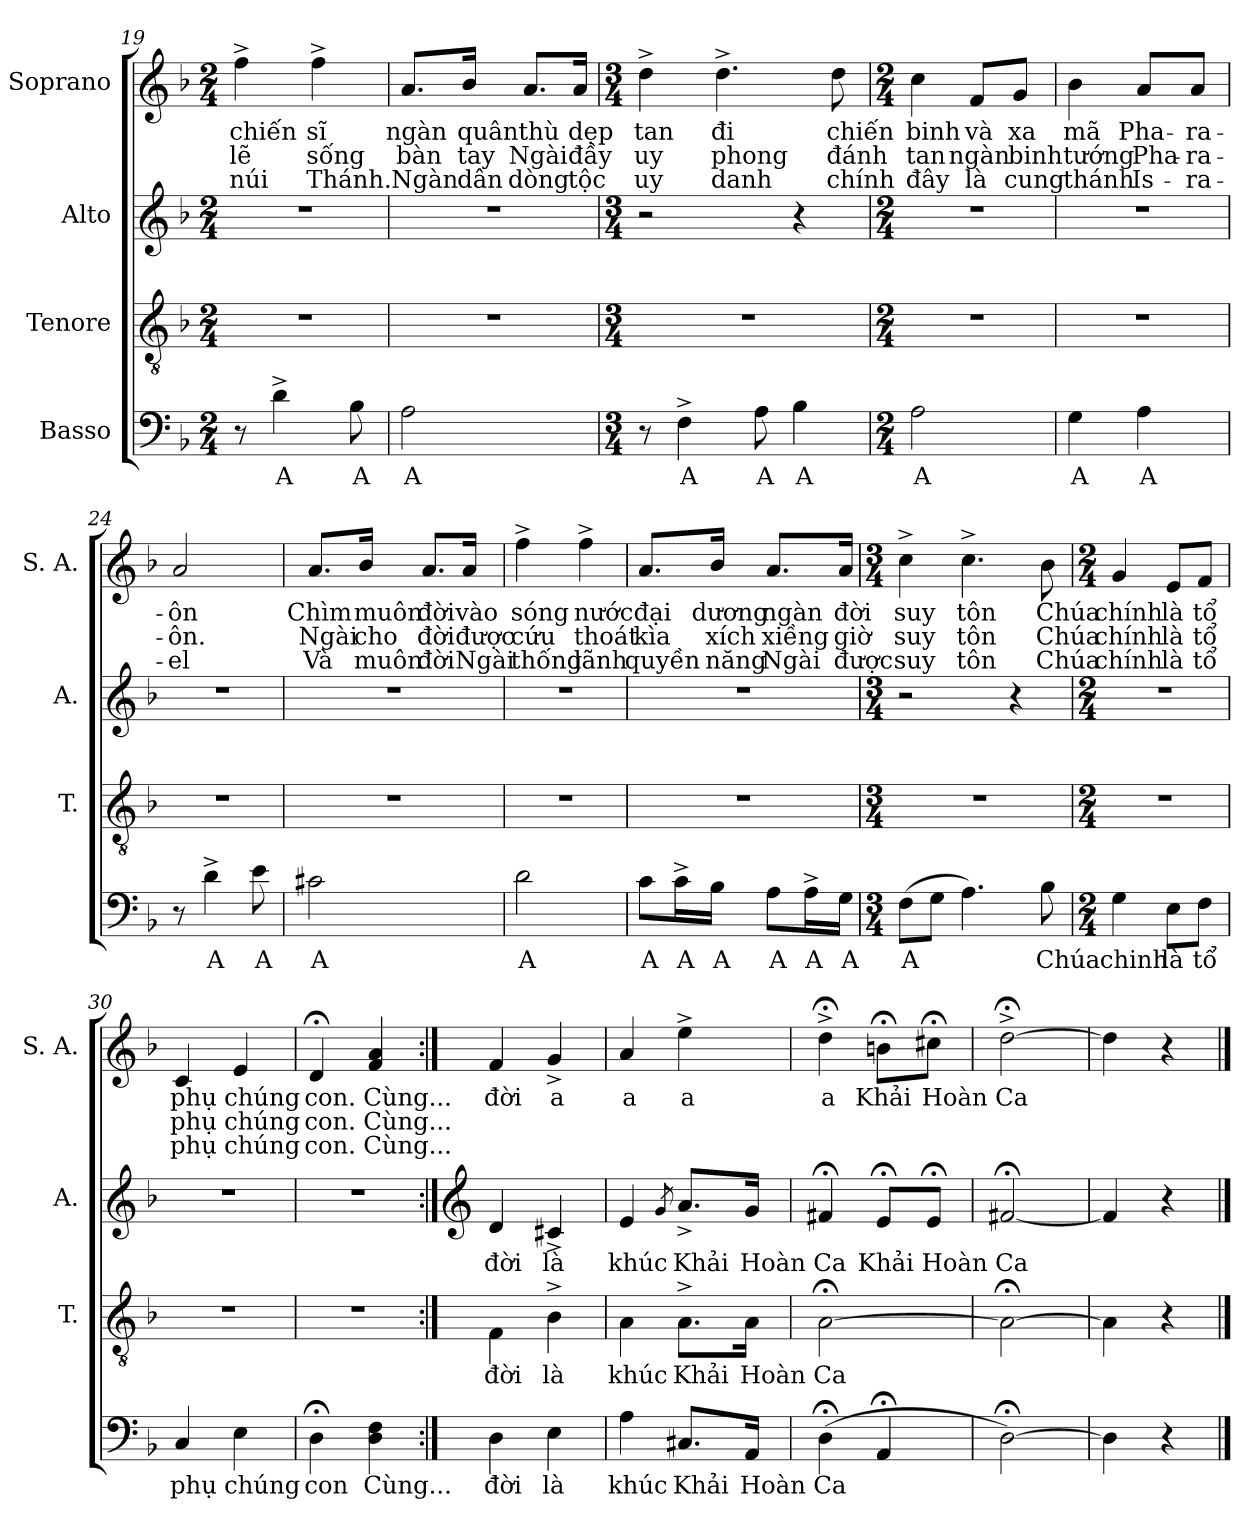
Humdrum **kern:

**kern	**text	**kern	**text	**kern	**text	**kern	**text	**text	**text
*part4	*part4	*part3	*part3	*part2	*part2	*part1	*part1	*part1	*part1
*staff4	*staff4	*staff3	*staff3	*staff2	*staff2	*staff1	*staff1	*staff1	*staff1
*I"Basso	*	*I"Tenore	*	*I"Alto	*	*I"Soprano	*	*	*
*	*	*I'T.	*	*I'A.	*	*I'S. A.	*	*	*
*clefF4	*	*clefGv2	*	*clefG2	*	*clefG2	*	*	*
*k[b-]	*	*k[b-]	*	*k[b-]	*	*k[b-]	*	*	*
*M2/4	*	*M2/4	*	*M2/4	*	*M2/4	*	*	*
=19	=19	=19	=19	=19	=19	=19	=19	=19	=19
!	!	!	!	!	!	!	!LO:LY:b	!LO:LY:b	!LO:LY:b
8r	.	2r	.	2r	.	4ff^\	chiến	lẽ	núi
!	!LO:LY:b	!	!	!	!	!	!	!	!
4d^\	A	.	.	.	.	.	.	.	.
!	!	!	!	!	!	!	!LO:LY:b	!LO:LY:b	!LO:LY:b
.	.	.	.	.	.	4ff^\	sĩ	sống	Thánh.
!	!LO:LY:b	!	!	!	!	!	!	!	!
8B-\	A	.	.	.	.	.	.	.	.
=20	=20	=20	=20	=20	=20	=20	=20	=20	=20
!	!LO:LY:b	!	!	!	!	!	!LO:LY:b	!LO:LY:b	!LO:LY:b
2A\	A	2r	.	2r	.	8.a/L	ngàn	bàn	Ngàn
!	!	!	!	!	!	!	!LO:LY:b	!LO:LY:b	!LO:LY:b
.	.	.	.	.	.	16b-/Jk	quân	tay	dân
!	!	!	!	!	!	!	!LO:LY:b	!LO:LY:b	!LO:LY:b
.	.	.	.	.	.	8.a/L	thù	Ngài	dòng
!	!	!	!	!	!	!	!LO:LY:b	!LO:LY:b	!LO:LY:b
.	.	.	.	.	.	16a/Jk	dẹp	đầy	tộc
=21	=21	=21	=21	=21	=21	=21	=21	=21	=21
*M3/4	*	*M3/4	*	*M3/4	*	*M3/4	*	*	*
!	!	!	!	!	!	!	!LO:LY:b	!LO:LY:b	!LO:LY:b
8r	.	2.r	.	2r	.	4dd^\	tan	uy	uy
!	!LO:LY:b	!	!	!	!	!	!	!	!
4F^\	A	.	.	.	.	.	.	.	.
!	!	!	!	!	!	!	!LO:LY:b	!LO:LY:b	!LO:LY:b
.	.	.	.	.	.	4.dd^\	đi	phong	danh
!	!LO:LY:b	!	!	!	!	!	!	!	!
8A\	A	.	.	.	.	.	.	.	.
!	!LO:LY:b	!	!	!	!	!	!	!	!
4B-\	A	.	.	4r	.	.	.	.	.
!	!	!	!	!	!	!	!LO:LY:b	!LO:LY:b	!LO:LY:b
.	.	.	.	.	.	8dd\	chiến	đánh	chính
!!LO:LB:g=z
=22	=22	=22	=22	=22	=22	=22	=22	=22	=22
*M2/4	*	*M2/4	*	*M2/4	*	*M2/4	*	*	*
!	!LO:LY:b	!	!	!	!	!	!LO:LY:b	!LO:LY:b	!LO:LY:b
2A\	A	2r	.	2r	.	4cc\	binh	tan	đây
!	!	!	!	!	!	!	!LO:LY:b	!LO:LY:b	!LO:LY:b
.	.	.	.	.	.	8f/L	và	ngàn	là
!	!	!	!	!	!	!	!LO:LY:b	!LO:LY:b	!LO:LY:b
.	.	.	.	.	.	8g/J	xa	binh	cung
=23	=23	=23	=23	=23	=23	=23	=23	=23	=23
!	!LO:LY:b	!	!	!	!	!	!LO:LY:b	!LO:LY:b	!LO:LY:b
4G\	A	2r	.	2r	.	4b-\	mã	tướng	thánh
!	!LO:LY:b	!	!	!	!	!	!LO:LY:b	!LO:LY:b	!LO:LY:b
4A\	A	.	.	.	.	8a/L	Pha-	Pha-	Is-
!	!	!	!	!	!	!	!LO:LY:b	!LO:LY:b	!LO:LY:b
.	.	.	.	.	.	8a/J	-ra-	-ra-	-ra-
=24	=24	=24	=24	=24	=24	=24	=24	=24	=24
!	!	!	!	!	!	!	!LO:LY:b	!LO:LY:b	!LO:LY:b
8r	.	2r	.	2r	.	2a/	-ôn	-ôn.	-el
!	!LO:LY:b	!	!	!	!	!	!	!	!
4d^\	A	.	.	.	.	.	.	.	.
!	!LO:LY:b	!	!	!	!	!	!	!	!
8e\	A	.	.	.	.	.	.	.	.
=25	=25	=25	=25	=25	=25	=25	=25	=25	=25
!	!LO:LY:b	!	!	!	!	!	!LO:LY:b	!LO:LY:b	!LO:LY:b
2c#X\	A	2r	.	2r	.	8.a/L	Chìm	Ngài	Và
!	!	!	!	!	!	!	!LO:LY:b	!LO:LY:b	!LO:LY:b
.	.	.	.	.	.	16b-/Jk	muôn	cho	muôn
!	!	!	!	!	!	!	!LO:LY:b	!LO:LY:b	!LO:LY:b
.	.	.	.	.	.	8.a/L	đời	đời	đời
!	!	!	!	!	!	!	!LO:LY:b	!LO:LY:b	!LO:LY:b
.	.	.	.	.	.	16a/Jk	vào	được	Ngài
=26	=26	=26	=26	=26	=26	=26	=26	=26	=26
!	!LO:LY:b	!	!	!	!	!	!LO:LY:b	!LO:LY:b	!LO:LY:b
2d\	A	2r	.	2r	.	4ff^\	sóng	cứu	thống
!	!	!	!	!	!	!	!LO:LY:b	!LO:LY:b	!LO:LY:b
.	.	.	.	.	.	4ff^\	nước	thoát	lãnh
!!LO:LB:g=z
=27	=27	=27	=27	=27	=27	=27	=27	=27	=27
!	!LO:LY:b	!	!	!	!	!	!LO:LY:b	!LO:LY:b	!LO:LY:b
8c\L	A	2r	.	2r	.	8.a/L	đại	kìa	quyền
!	!LO:LY:b	!	!	!	!	!	!	!	!
16c^\L	A	.	.	.	.	.	.	.	.
!	!LO:LY:b	!	!	!	!	!	!LO:LY:b	!LO:LY:b	!LO:LY:b
16B-\JJ	A	.	.	.	.	16b-/Jk	dương	xích	năng
!	!LO:LY:b	!	!	!	!	!	!LO:LY:b	!LO:LY:b	!LO:LY:b
8A\L	A	.	.	.	.	8.a/L	ngàn	xiềng	Ngài
!	!LO:LY:b	!	!	!	!	!	!	!	!
16A^\L	A	.	.	.	.	.	.	.	.
!	!LO:LY:b	!	!	!	!	!	!LO:LY:b	!LO:LY:b	!LO:LY:b
16G\JJ	A	.	.	.	.	16a/Jk	đời	giờ	được
=28	=28	=28	=28	=28	=28	=28	=28	=28	=28
*M3/4	*	*M3/4	*	*M3/4	*	*M3/4	*	*	*
!	!LO:LY:b	!	!	!	!	!	!LO:LY:b	!LO:LY:b	!LO:LY:b
(8F\L	A	2.r	.	2r	.	4cc^\	suy	suy	suy
8G\J	.	.	.	.	.	.	.	.	.
!	!	!	!	!	!	!	!LO:LY:b	!LO:LY:b	!LO:LY:b
4.A\)	.	.	.	.	.	4.cc^\	tôn	tôn	tôn
.	.	.	.	4r	.	.	.	.	.
!	!LO:LY:b	!	!	!	!	!	!LO:LY:b	!LO:LY:b	!LO:LY:b
8B-\	Chúa	.	.	.	.	8b-\	Chúa	Chúa	Chúa
=29	=29	=29	=29	=29	=29	=29	=29	=29	=29
*M2/4	*	*M2/4	*	*M2/4	*	*M2/4	*	*	*
!	!LO:LY:b	!	!	!	!	!	!LO:LY:b	!LO:LY:b	!LO:LY:b
4G\	chinh	2r	.	2r	.	4g/	chính	chính	chính
!	!LO:LY:b	!	!	!	!	!	!LO:LY:b	!LO:LY:b	!LO:LY:b
8E\L	là	.	.	.	.	8e/L	là	là	là
!	!LO:LY:b	!	!	!	!	!	!LO:LY:b	!LO:LY:b	!LO:LY:b
8F\J	tổ	.	.	.	.	8f/J	tổ	tổ	tổ
=30	=30	=30	=30	=30	=30	=30	=30	=30	=30
!	!LO:LY:b	!	!	!	!	!	!LO:LY:b	!LO:LY:b	!LO:LY:b
4C/	phụ	2r	.	2r	.	4c/	phụ	phụ	phụ
!	!LO:LY:b	!	!	!	!	!	!LO:LY:b	!LO:LY:b	!LO:LY:b
4E\	chúng	.	.	.	.	4e/	chúng	chúng	chúng
=31	=31	=31	=31	=31	=31	=31	=31	=31	=31
!	!LO:LY:b	!	!	!	!	!	!LO:LY:b	!LO:LY:b	!LO:LY:b
4D;<\	con	2r	.	2r	.	4d;</	con.	con.	con.
!	!LO:LY:b	!	!	!	!	!	!LO:LY:b	!LO:LY:b	!LO:LY:b
4D\ 4F\	Cùng...	.	.	.	.	4f/ 4a/	Cùng...	Cùng...	Cùng...
!!LO:LB:g=z
=32:|!	=32:|!	=32:|!	=32:|!	=32:|!	=32:|!	=32:|!	=32:|!	=32:|!	=32:|!
*	*	*	*	*clefG2	*	*	*	*	*
!	!LO:LY:b	!	!LO:LY:b	!	!LO:LY:b	!	!LO:LY:b	!	!
4D\	đời	4F\	đời	4d/	đời	4f/	đời	.	.
!	!LO:LY:b	!	!LO:LY:b	!	!LO:LY:b	!	!LO:LY:b	!	!
4E\	là	4B-^\	là	4c#X^/	là	4g^/	a	.	.
=33	=33	=33	=33	=33	=33	=33	=33	=33	=33
!	!LO:LY:b	!	!LO:LY:b	!	!LO:LY:b	!	!LO:LY:b	!	!
4A\	khúc	4A\	khúc	4e/	khúc	4a/	a	.	.
.	.	.	.	8qg/	.	.	.	.	.
!	!LO:LY:b	!	!LO:LY:b	!	!LO:LY:b	!	!LO:LY:b	!	!
8.C#X/L	Khải	8.A^\L	Khải	8.a^/L	Khải	4ee^\	a	.	.
!	!LO:LY:b	!	!LO:LY:b	!	!LO:LY:b	!	!	!	!
16AA/Jk	Hoàn	16A\Jk	Hoàn	16g/Jk	Hoàn	.	.	.	.
=34	=34	=34	=34	=34	=34	=34	=34	=34	=34
!	!LO:LY:b	!	!LO:LY:b	!	!LO:LY:b	!	!LO:LY:b	!	!
(4D;<\	Ca	[2A;<\	Ca	4f#X;</	Ca	4dd;<^\	a	.	.
!	!	!	!	!	!LO:LY:b	!	!LO:LY:b	!	!
4AA;</	.	.	.	8e;</L	Khải	8bn;<\L	Khải	.	.
!	!	!	!	!	!LO:LY:b	!	!LO:LY:b	!	!
.	.	.	.	8e;</J	Hoàn	8cc#X;<\J	Hoàn	.	.
=35	=35	=35	=35	=35	=35	=35	=35	=35	=35
!	!	!	!	!	!LO:LY:b	!	!LO:LY:b	!	!
[2D;<\)	.	2A;<\_	.	[2f#X;</	Ca	[2dd;<^\	Ca	.	.
=36	=36	=36	=36	=36	=36	=36	=36	=36	=36
4D\]	.	4A\]	.	4f#/]	.	4dd\]	.	.	.
4r	.	4r	.	4r	.	4r	.	.	.
==	==	==	==	==	==	==	==	==	==
*-	*-	*-	*-	*-	*-	*-	*-	*-	*-
